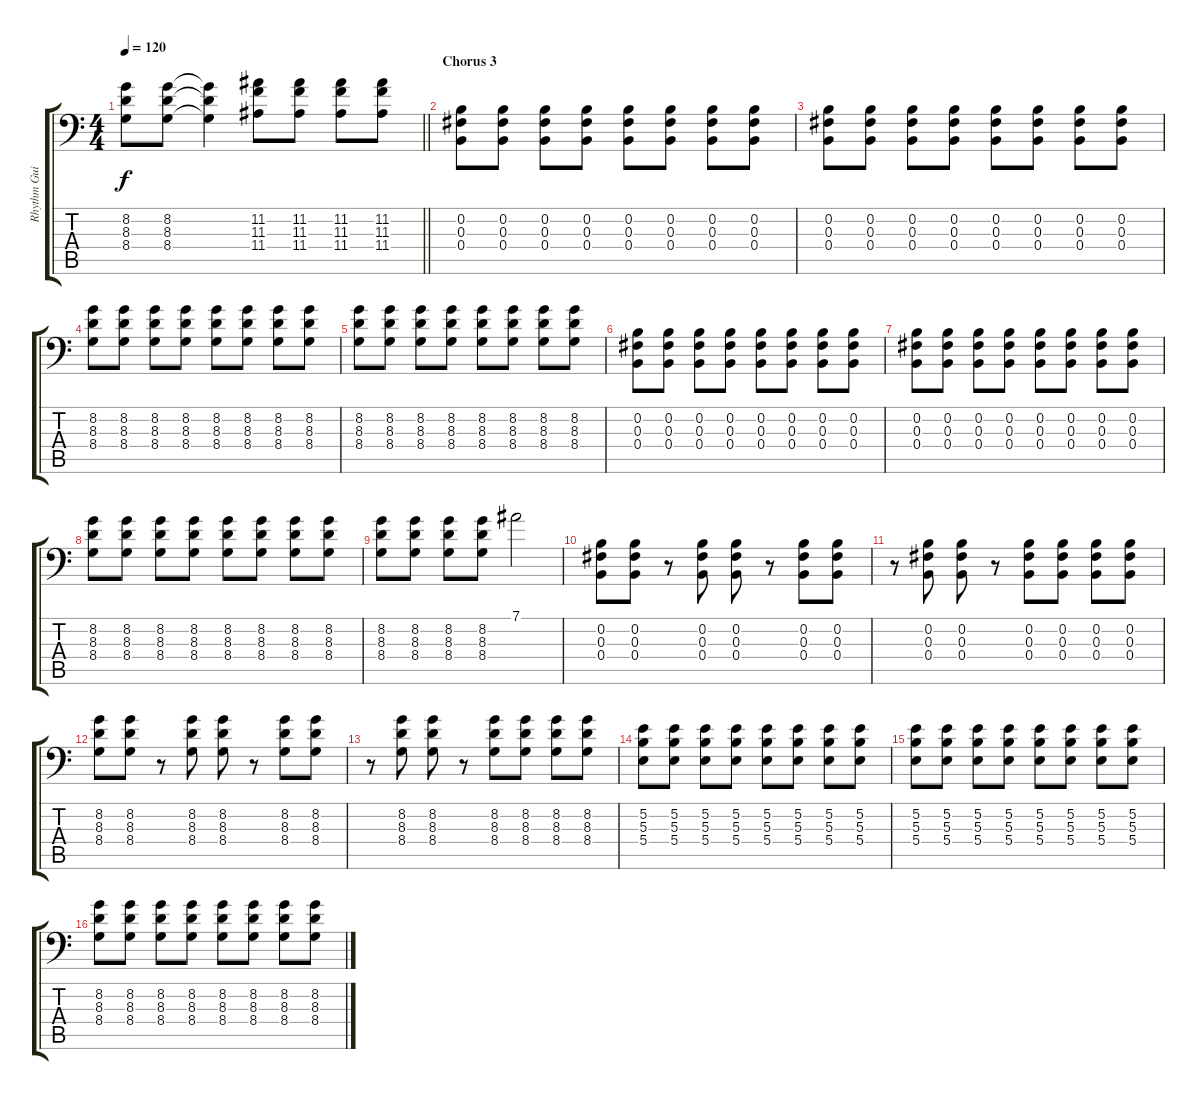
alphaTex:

\track ("Rhythm Guitar" "Rhythm Gui") {instrument distortionguitar}
\staff {score tabs}
\tuning (Eb3 B2 Gb2 B1 Gb1 B0) {hide}
\ts (4 4)
\tempo 120
\clef f4
\barLineRight lightlight
\ks c
(8.2{t} 8.3{t} 8.4{t}).8{dy f} (8.2 8.3 8.4).8 (8.2{t} 8.3{t} 8.4{t}).4 (11.2 11.3 11.4).8 (11.2 11.3 11.4).8 (11.2 11.3 11.4).8 (11.2 11.3 11.4).8 |
\section ("" "Chorus 3")
(0.2 0.3 0.4).8 (0.2 0.3 0.4).8 (0.2 0.3 0.4).8 (0.2 0.3 0.4).8 (0.2 0.3 0.4).8 (0.2 0.3 0.4).8 (0.2 0.3 0.4).8 (0.2 0.3 0.4).8 |
(0.2 0.3 0.4).8 (0.2 0.3 0.4).8 (0.2 0.3 0.4).8 (0.2 0.3 0.4).8 (0.2 0.3 0.4).8 (0.2 0.3 0.4).8 (0.2 0.3 0.4).8 (0.2 0.3 0.4).8 |
(8.2 8.3 8.4).8 (8.2 8.3 8.4).8 (8.2 8.3 8.4).8 (8.2 8.3 8.4).8 (8.2 8.3 8.4).8 (8.2 8.3 8.4).8 (8.2 8.3 8.4).8 (8.2 8.3 8.4).8 |
(8.2 8.3 8.4).8 (8.2 8.3 8.4).8 (8.2 8.3 8.4).8 (8.2 8.3 8.4).8 (8.2 8.3 8.4).8 (8.2 8.3 8.4).8 (8.2 8.3 8.4).8 (8.2 8.3 8.4).8 |
(0.2 0.3 0.4).8 (0.2 0.3 0.4).8 (0.2 0.3 0.4).8 (0.2 0.3 0.4).8 (0.2 0.3 0.4).8 (0.2 0.3 0.4).8 (0.2 0.3 0.4).8 (0.2 0.3 0.4).8 |
(0.2 0.3 0.4).8 (0.2 0.3 0.4).8 (0.2 0.3 0.4).8 (0.2 0.3 0.4).8 (0.2 0.3 0.4).8 (0.2 0.3 0.4).8 (0.2 0.3 0.4).8 (0.2 0.3 0.4).8 |
(8.2 8.3 8.4).8 (8.2 8.3 8.4).8 (8.2 8.3 8.4).8 (8.2 8.3 8.4).8 (8.2 8.3 8.4).8 (8.2 8.3 8.4).8 (8.2 8.3 8.4).8 (8.2 8.3 8.4).8 |
(8.2 8.3 8.4).8 (8.2 8.3 8.4).8 (8.2 8.3 8.4).8 (8.2 8.3 8.4).8 7.1.2 |
(0.2 0.3 0.4).8 (0.2 0.3 0.4).8 r.8 (0.2 0.3 0.4).8 (0.2 0.3 0.4).8 r.8 (0.2 0.3 0.4).8 (0.2 0.3 0.4).8 |
r.8 (0.2 0.3 0.4).8 (0.2 0.3 0.4).8 r.8 (0.2 0.3 0.4).8 (0.2 0.3 0.4).8 (0.2 0.3 0.4).8 (0.2 0.3 0.4).8 |
(8.2 8.3 8.4).8 (8.2 8.3 8.4).8 r.8 (8.2 8.3 8.4).8 (8.2 8.3 8.4).8 r.8 (8.2 8.3 8.4).8 (8.2 8.3 8.4).8 |
r.8 (8.2 8.3 8.4).8 (8.2 8.3 8.4).8 r.8 (8.2 8.3 8.4).8 (8.2 8.3 8.4).8 (8.2 8.3 8.4).8 (8.2 8.3 8.4).8 |
(5.2 5.3 5.4).8 (5.2 5.3 5.4).8 (5.2 5.3 5.4).8 (5.2 5.3 5.4).8 (5.2 5.3 5.4).8 (5.2 5.3 5.4).8 (5.2 5.3 5.4).8 (5.2 5.3 5.4).8 |
(5.2 5.3 5.4).8 (5.2 5.3 5.4).8 (5.2 5.3 5.4).8 (5.2 5.3 5.4).8 (5.2 5.3 5.4).8 (5.2 5.3 5.4).8 (5.2 5.3 5.4).8 (5.2 5.3 5.4).8 |
(8.2 8.3 8.4).8 (8.2 8.3 8.4).8 (8.2 8.3 8.4).8 (8.2 8.3 8.4).8 (8.2 8.3 8.4).8 (8.2 8.3 8.4).8 (8.2 8.3 8.4).8 (8.2 8.3 8.4).8
